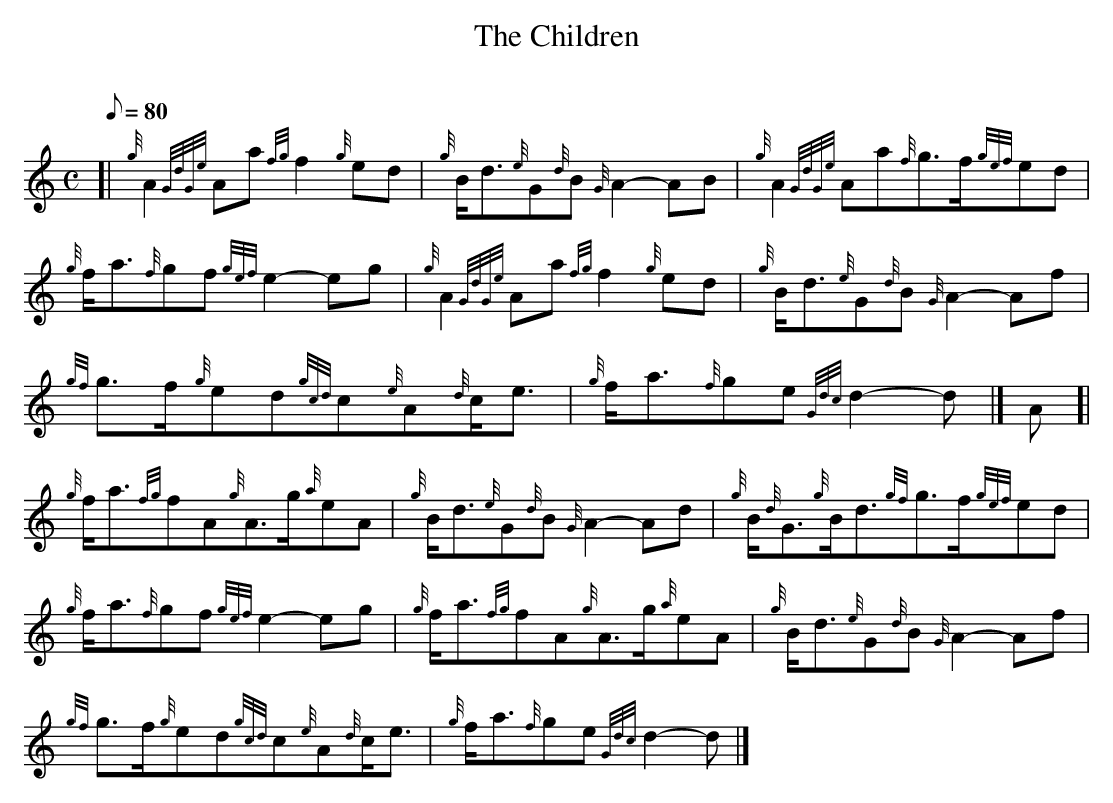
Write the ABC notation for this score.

X:1
T:The Children
M:C
L:1/8
Q:80
C:
K:HP
[| {g}A2{GdGe}Aa{fg}f2{g}ed|
{g}B/2d3/2{e}G{d}B{G}A2-AB|
{g}A2{GdGe}Aa{f}g3/2f/2{gef}ed|  !
{g}f/2a3/2{f}gf{gef}e2-eg|
{g}A2{GdGe}Aa{fg}f2{g}ed|
{g}B/2d3/2{e}G{d}B{G}A2-Af|  !
{gf}g3/2f/2{g}ed{gcd}c{e}A{d}c/2e3/2|
{g}f/2a3/2{f}ge{Gdc}d2-d|]
A[|  !
{g}f/2a3/2{fg}fA{g}A3/2g/2{a}eA|
{g}B/2d3/2{e}G{d}B{G}A2-Ad|
{g}B/2{d}G3/2{g}B/2d3/2{gf}g3/2f/2{gef}ed|  !
{g}f/2a3/2{f}gf{gef}e2-eg|
{g}f/2a3/2{fg}fA{g}A3/2g/2{a}eA|
{g}B/2d3/2{e}G{d}B{G}A2-Af|  !
{gf}g3/2f/2{g}ed{gcd}c{e}A{d}c/2e3/2|
{g}f/2a3/2{f}ge{Gdc}d2-d|]
